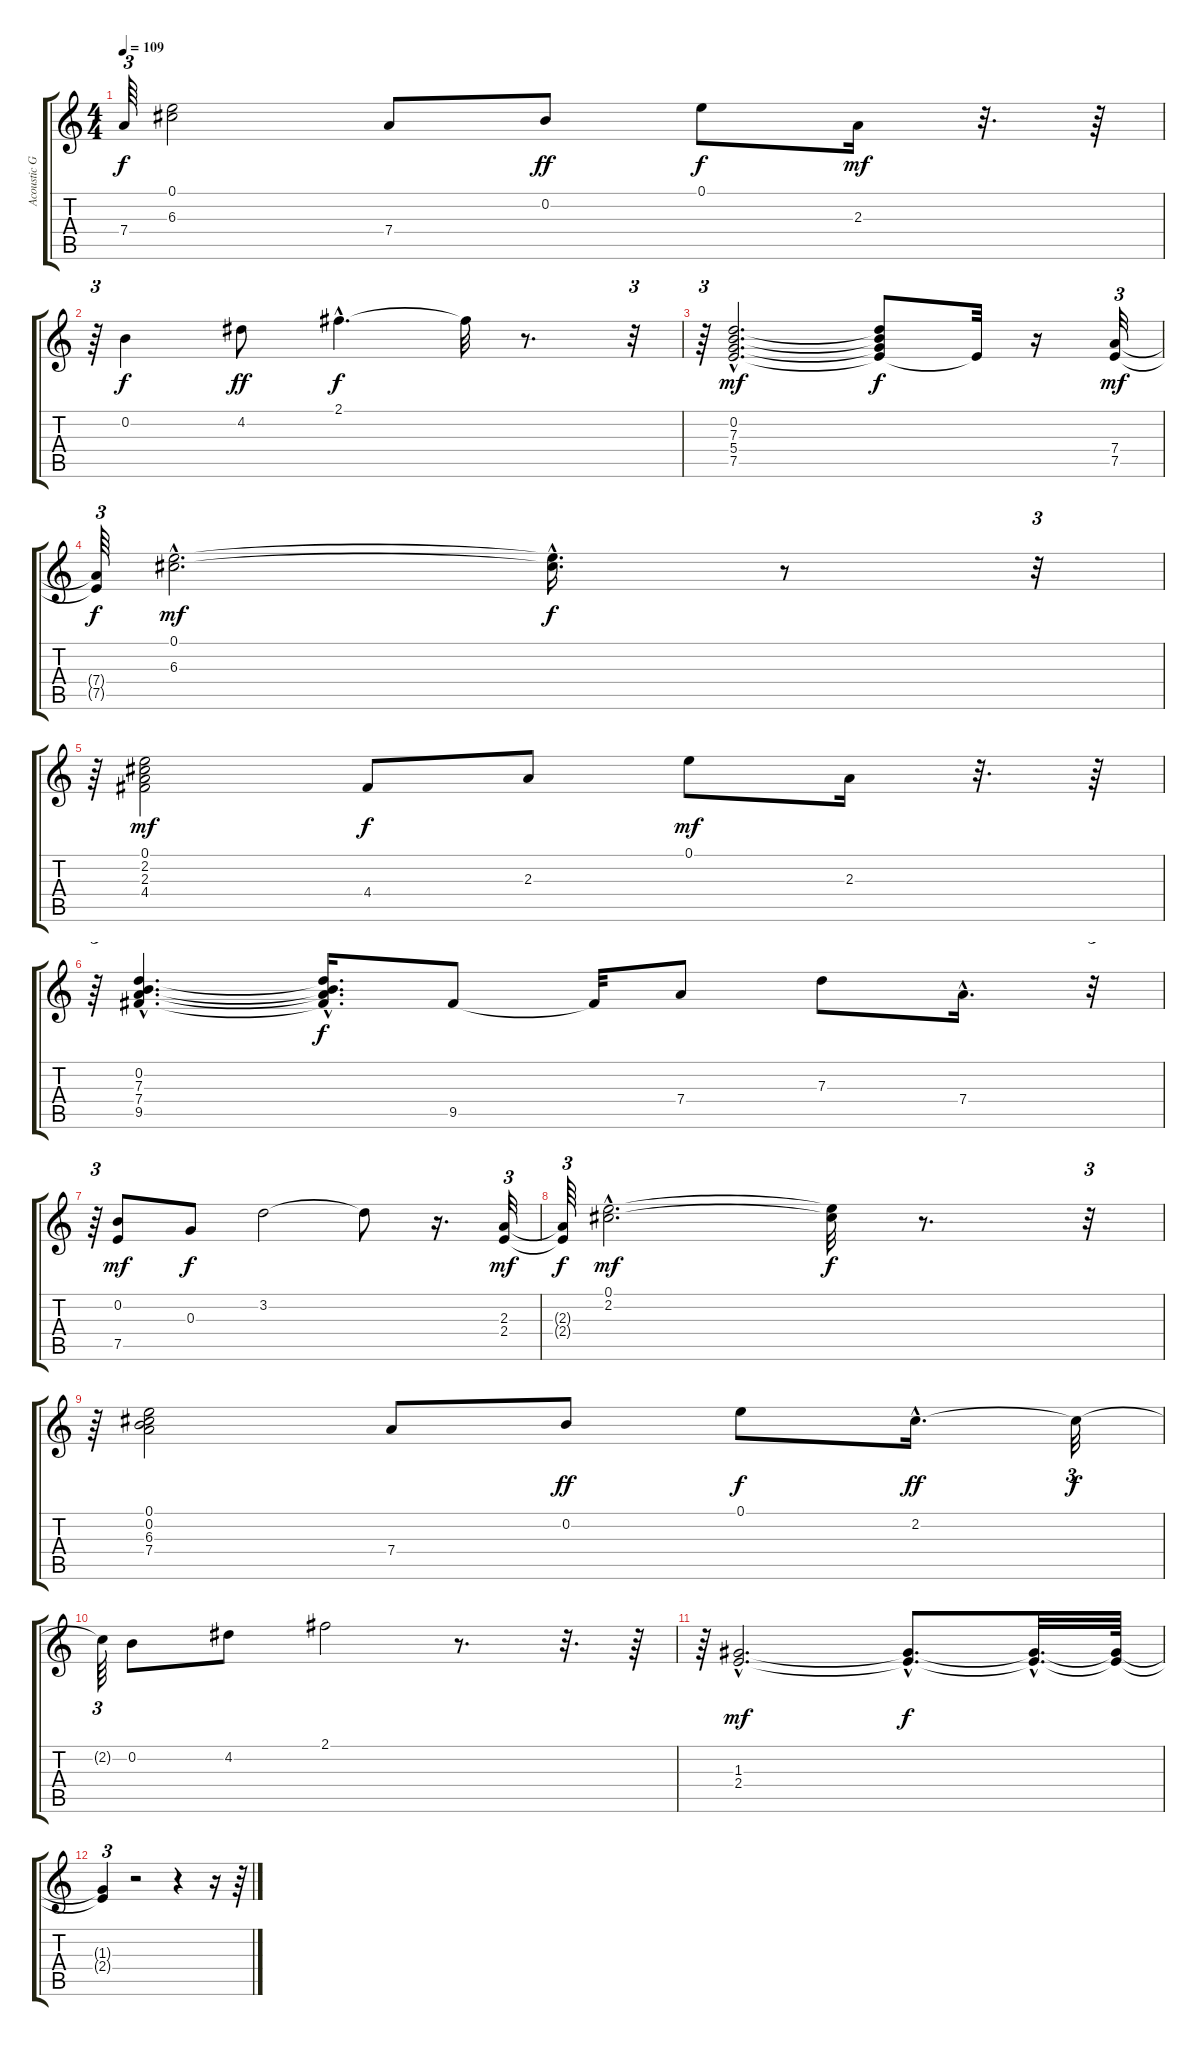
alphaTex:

\track ("Acoustic Guitar" "Acoustic G") {instrument acousticguitarsteel}
\staff {score tabs}
\tuning (E4 B3 G3 D3 A2 E2) {hide}
\ts (4 4)
\tempo 109
\clef g2
\ks c
7.4{t}.64{tu (3 2) dy f} (0.1 6.3).2 7.4.8 0.2.8{dy ff} 0.1.8{dy f} 2.3.16{dy mf} r.32{d} r.64 |
r.64{tu (3 2)} 0.2.4{dy f} 4.2.8{dy ff} 2.1{hac}.4{d dy f} 2.1{t}.32 r.8{d} r.32{tu (3 2)} |
r.64{tu (3 2)} (0.2{hac} 7.3{hac} 5.4{hac} 7.5{hac}).2{d dy mf} (0.2{t} 7.3{t} 5.4{t} 7.5{t}).8{dy f} 7.5{t}.32 r.16 (7.4 7.5).32{tu (3 2) dy mf} |
(7.4{t} 7.5{t}).64{tu (3 2) dy f} (0.1{hac} 6.3{hac}).2{d dy mf} (0.1{hac t} 6.3{hac t}).16{d dy f} r.8 r.32{tu (3 2)} |
r.64{tu (3 2)} (0.1 2.2 2.3 4.4).2{dy mf} 4.4.8{dy f} 2.3.8 0.1.8{dy mf} 2.3.16 r.32{d} r.64 |
r.64{tu (3 2)} (0.2{hac} 7.3{hac} 7.4{hac} 9.5{hac}).4{d} (0.2{hac t} 7.3{hac t} 7.4{hac t} 9.5{hac t}).16{d dy f} 9.5.8 9.5{t}.32 7.4.8 7.3.8 7.4{hac}.16{d} r.32{tu (3 2)} |
r.64{tu (3 2)} (0.2 7.5).8{dy mf} 0.3.8{dy f} 3.2.2 3.2{t}.8 r.16{d} (2.3 2.4).32{tu (3 2) dy mf} |
(2.3{t} 2.4{t}).64{tu (3 2) dy f} (0.1{hac} 2.2{hac}).2{d dy mf} (0.1{t} 2.2{t}).32{dy f} r.8{d} r.32{tu (3 2)} |
r.64{tu (3 2)} (0.1 0.2 6.3 7.4).2 7.4.8 0.2.8{dy ff} 0.1.8{dy f} 2.2{hac}.16{d dy ff} 2.2{t}.32{tu (3 2) dy f} |
2.2{t}.64{tu (3 2)} 0.2.8 4.2.8 2.1.2 r.8{d} r.32{d} r.64 |
r.64{tu (3 2)} (1.3{hac} 2.4{hac}).2{d dy mf} (1.3{hac t} 2.4{hac t}).8{d dy f} (1.3{hac t} 2.4{hac t}).32{d} (1.3{t} 2.4{t}).64 |
(1.3{t} 2.4{t}).4{tu (3 2)} r.2 r.4 r.16 r.64
